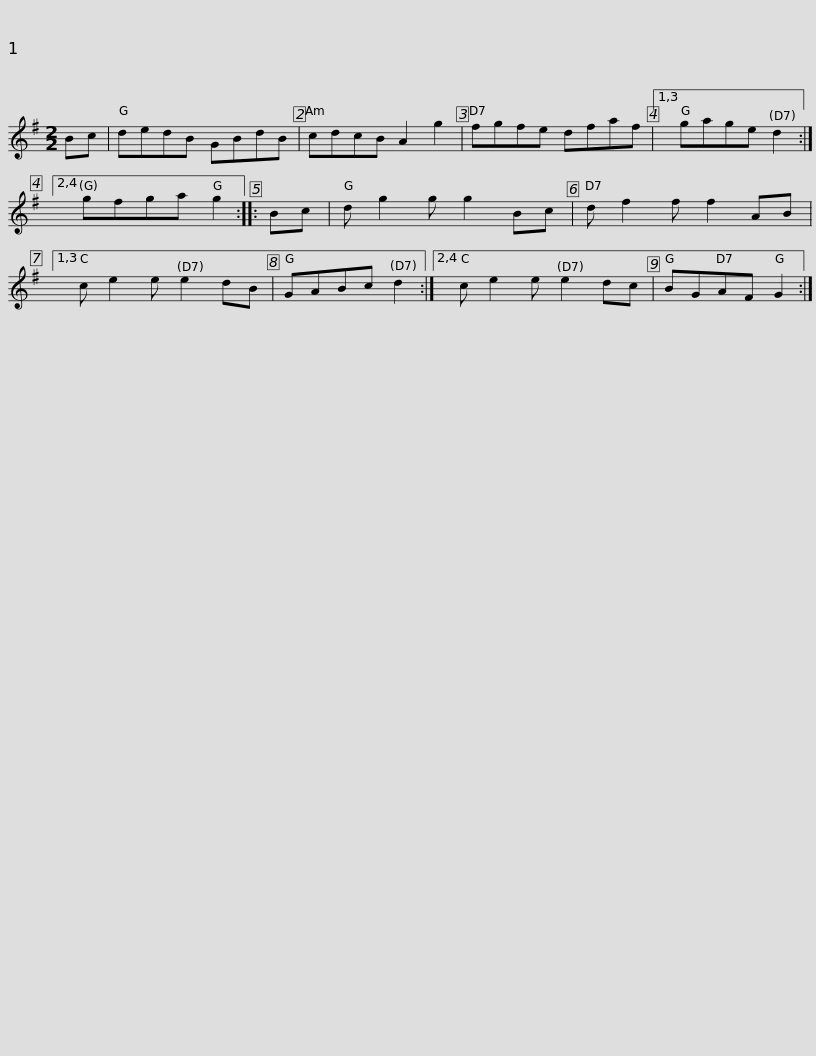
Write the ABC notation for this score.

X:1
L:1/8
M:2/2
I:linebreak $
K:G
V:1 treble
V:1
 Bc | dedB GBdB | cdcB A2 g2 | fgfe dfaf |1,3 gage d2 :|2,4 %5
 gfga g2 :: Bc |$ d g2 g g2 Bc | d f2 f f2 AB |1,3 c e2 e e2 dB | %10
 GABc d2 :|2,4 c e2 e e2 dc | BGAF G2 :| %13
